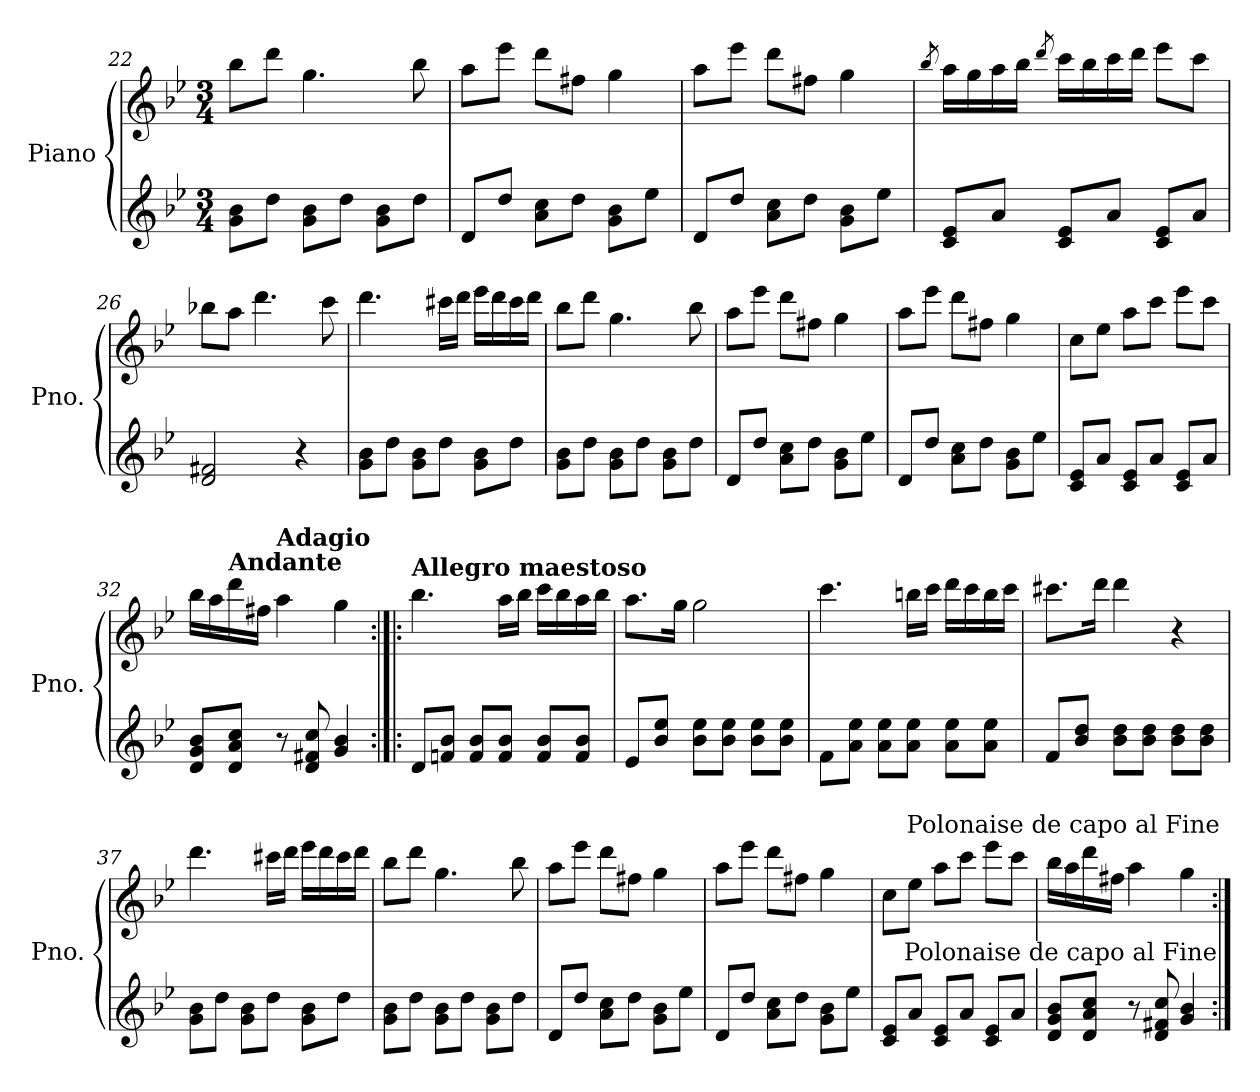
**kern	**kern
*part1	*part1
*staff2	*staff1
*I"Piano	*
*I'Pno.	*
!!LO:PB:g=z
*clefG2	*clefG2
*k[b-e-]	*k[b-e-]
*M3/4	*M3/4
=22	=22
8g\ 8b-\L	8bb-\L
8dd\J	8ddd\J
8g\ 8b-\L	4.gg\
8dd\J	.
8g\ 8b-\L	.
8dd\J	8bb-\
=23	=23
8d/L	8aa\L
8dd/J	8eee-\J
8a\ 8cc\L	8ddd\L
8dd\J	8ff#X\J
8g\ 8b-\L	4gg\
8ee-\J	.
=24	=24
8d/L	8aa\L
8dd/J	8eee-\J
8a\ 8cc\L	8ddd\L
8dd\J	8ff#X\J
8g\ 8b-\L	4gg\
8ee-\J	.
=25	=25
.	8qbb-/
8c/ 8e-/L	16aa\LL
.	16gg\
8a/J	16aa\
.	16bb-\JJ
.	8qddd/
8c/ 8e-/L	16ccc\LL
.	16bb-\
8a/J	16ccc\
.	16ddd\JJ
8c/ 8e-/L	8eee-\L
8a/J	8ccc\J
=26	=26
2d/ 2f#X/	8bb-X\L
.	8aa\J
.	4.ddd\
4r	.
.	8ccc\
!!LO:LB:g=z
=27	=27
8g\ 8b-\L	4.ddd\
8dd\J	.
8g\ 8b-\L	.
8dd\J	16ccc#X\LL
.	16ddd\JJ
8g\ 8b-\L	16eee-\LL
.	16ddd\
8dd\J	16ccc#\
.	16ddd\JJ
=28	=28
8g\ 8b-\L	8bb-\L
8dd\J	8ddd\J
8g\ 8b-\L	4.gg\
8dd\J	.
8g\ 8b-\L	.
8dd\J	8bb-\
=29	=29
8d/L	8aa\L
8dd/J	8eee-\J
8a\ 8cc\L	8ddd\L
8dd\J	8ff#X\J
8g\ 8b-\L	4gg\
8ee-\J	.
=30	=30
8d/L	8aa\L
8dd/J	8eee-\J
8a\ 8cc\L	8ddd\L
8dd\J	8ff#X\J
8g\ 8b-\L	4gg\
8ee-\J	.
=31	=31
8c/ 8e-/L	8cc\L
8a/J	8ee-\J
8c/ 8e-/L	8aa\L
8a/J	8ccc\J
8c/ 8e-/L	8eee-\L
8a/J	8ccc\J
!!LO:LB:g=z
=32	=32
8d/ 8g/ 8b-/L	16bb-\LL
.	16aa\
!	!LO:TX:a:B:t=Andante
8d/ 8a/ 8cc/J	16ddd\
.	16ff#X\JJ
!	!LO:TX:a:B:t=Adagio
8r	4aa\
8d/ 8f#X/ 8cc/	.
4g/ 4b-/	4gg\
=33:|!|:	=33:|!|:
!	!LO:TX:a:B:t=Allegro maestoso
8d/L	4.bb-\
8fn/ 8b-/J	.
8f/ 8b-/L	.
8f/ 8b-/J	16aa\LL
.	16bb-\JJ
8f/ 8b-/L	16ccc\LL
.	16bb-\
8f/ 8b-/J	16aa\
.	16bb-\JJ
=34	=34
8e-/L	8.aa\L
8b-/ 8ee-/J	.
.	16gg\Jk
8b-\ 8ee-\L	2gg\
8b-\ 8ee-\J	.
8b-\ 8ee-\L	.
8b-\ 8ee-\J	.
=35	=35
8f\L	4.ccc\
8a\ 8ee-\J	.
8a\ 8ee-\L	.
8a\ 8ee-\J	16bbn\LL
.	16ccc\JJ
8a\ 8ee-\L	16ddd\LL
.	16ccc\
8a\ 8ee-\J	16bb\
.	16ccc\JJ
!!LO:LB:g=z
=36	=36
8f/L	8.ccc#X\L
8b-/ 8dd/J	.
.	16ddd\Jk
8b-\ 8dd\L	4ddd\
8b-\ 8dd\J	.
8b-\ 8dd\L	4r
8b-\ 8dd\J	.
=37	=37
8g\ 8b-\L	4.ddd\
8dd\J	.
8g\ 8b-\L	.
8dd\J	16ccc#X\LL
.	16ddd\JJ
8g\ 8b-\L	16eee-\LL
.	16ddd\
8dd\J	16ccc#\
.	16ddd\JJ
=38	=38
8g\ 8b-\L	8bb-\L
8dd\J	8ddd\J
8g\ 8b-\L	4.gg\
8dd\J	.
8g\ 8b-\L	.
8dd\J	8bb-\
=39	=39
8d/L	8aa\L
8dd/J	8eee-\J
8a\ 8cc\L	8ddd\L
8dd\J	8ff#X\J
8g\ 8b-\L	4gg\
8ee-\J	.
=40	=40
8d/L	8aa\L
8dd/J	8eee-\J
8a\ 8cc\L	8ddd\L
8dd\J	8ff#X\J
8g\ 8b-\L	4gg\
8ee-\J	.
!!LO:LB:g=z
=41	=41
8c/ 8e-/L	8cc\L
8a/J	8ee-\J
8c/ 8e-/L	8aa\L
8a/J	8ccc\J
8c/ 8e-/L	8eee-\L
8a/J	8ccc\J
=42	=42
8d/ 8g/ 8b-/L	16bb-\LL
.	16aa\
8d/ 8a/ 8cc/J	16ddd\
.	16ff#X\JJ
8r	4aa\
8d/ 8f#X/ 8cc/	.
4g/ 4b-/	4gg\
!	!LO:TX:a:t=Polonaise de capo al Fine
!LO:TX:a:t=Polonaise de capo al Fine	!
=:|!	=:|!
*-	*-
